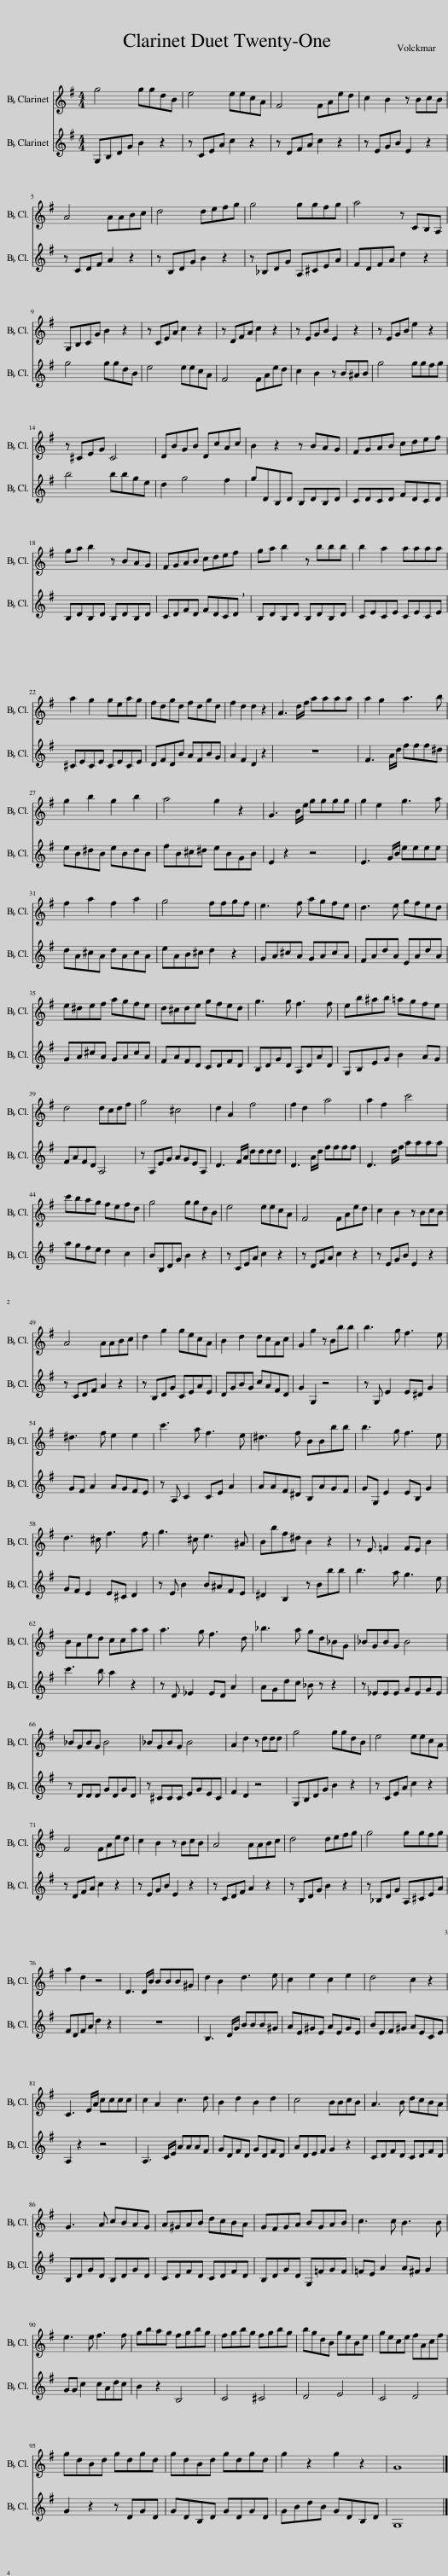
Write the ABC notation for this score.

X:1
%%score 1 2
L:1/8
M:4/4
I:linebreak $
K:none
V:1 treble transpose=-2
V:2 treble transpose=-2
V:1
[K:G] g4 ggdB | e4 eecA | F4 FAed | c2 B2 z BcB |$ A4 AABc | %5
 d4 defg | g4 ggfg | a4 z CB,A, |$ G,B,CG B2 z2 | z CEA c2 z2 | %10
 z DFA c2 z2 | z EGB E2 z2 | z EGB e2 z2 |$ z ^CEG C4 | DBGB DcAc | %15
 B2 z2 z BAG | FGAB cdef |$ ga b2 z BAG | FGAB cdef | ga b2 z bbb | %20
 b2 a2 aaaa |$ a2 g2 geag | fdgd fdgd | f2 d2 d2 z2 | A3 d/f/ aaaa | %25
 a2 g2 a3 b |$ g2 b2 g2 b2 | a4 g2 z2 | G3 B/e/ gggg | g2 e2 g3 a |$ %30
 f2 a2 f2 a2 | g4 ffgf | e3 f agfe | d3 e gfed |$ e^def agfe | %35
 d^cde gfed | g3 g f3 f | eb^ab =agfe |$ d4 dcdf | g4 ^c4 | %40
 d2 A2 f4 | f2 d2 a4 | a2 f2 c'4 |$ c'bag fefd | g4 ggdB | %45
 e4 eecA | F4 FAed | c2 B2 z BcB |$ A4 AABc | d2 g2 gecA | %50
 B2 d2 dcAc | G2 g2 z Bbb | b3 g f3 e |$ ^d3 f e2 e2 | c'3 a f3 e | %55
 ^d3 f BBbb | b3 g f3 e |$ d3 ^c f3 f | g3 ^c e3 ^A | Bbf^d B2 z2 | %60
 z E =F2 FE B2 |$ BAed ccaa | a3 g f3 d | _b3 a gd_BG | _BGBG B4 |$ %65
 _BGBG B4 | _BGBG B4 | A2 d2 z ddd | g4 ggdB | e4 eecA |$ %70
 F4 FAed | c2 B2 z BcB | A4 AABc | d4 defg | g4 ggfg |$ %75
 a2 d2 z4 | D3 D/B/ BBB^G | d2 B2 d3 e | c2 e2 c2 e2 | d4 c2 z2 |$ %80
 C3 E/A/ cccc | c2 A2 c3 d | B2 d2 B2 d2 | c4 BBcB | A3 B dcBA |$ %85
 G3 A cBAG | A^GAB dcBA | GFGA BGAB | c3 c B3 B |$ e3 e f3 f | %90
 gbag fgbg | fgbg fgbg | bgdB geBe | gece fAcf |$ gdBd gdgd | %95
 gdBd gdgd | g2 z2 g2 z2 | G8 |] %98
V:2
[K:G] G,B,DG B2 z2 | z CEA c2 z2 | z DFA c2 z2 | z EGB E2 z2 |$ z CDF A2 z2 | %5
 z B,DG B2 z2 | z _B,DG A,^CEA | FDFA d2 z2 |$ g4 ggdB | e4 eecA | %10
 F4 FAed | c2 B2 z B^AB | g4 ggfg |$ b4 bbge | d2 g4 f2 | %15
 gDB,D B,DB,D | CDCD FDCD |$ B,DB,D B,DB,D | CDFD FDC!breath!D | B,DB,D B,DB,D | %20
 CECE CECE |$ ^CECE CECE | DFDB AFBG | A2 F2 D2 z2 | z8 | %25
 F3 A/d/ fff^d |$ eB^dB eBdB | fB^c^d eBGB | E2 z2 z4 | E3 G/B/ eeee |$ %30
 dA^cA dAcA | eAB^c d2 z2 | GA^cA GAcA | FAdA EAdA |$ GA^cA GAcA | %35
 FAFD CDFD | B,DGD A,DAD | G,B,EG B2 AG |$ FAFD A,4 | z A,EG AGEA, | %40
 D3 F/A/ dddd | D3 A/d/ ffff | D3 d/f/ aaaa |$ agfe d2 c2 | BB,DG B2 z2 | %45
 z CEA c2 z2 | z DFA c2 z2 | z EGB E2 z2 |$ z CDF A2 z2 | z B,DG CEAE | %50
 DGBG cAFD | G2 G,2 z4 | z G, E2 E^D G2 |$ GF A2 AGFE | z A, C2 CE A2 | %55
 AAF^D B,AGF | GG, E2 EB, G2 |$ GF E2 E^C D2 | z E B2 B^AFE | ^D2 B,2 z Bbb | %60
 b3 a g3 e |$ c'3 b a2 z2 | z D _E2 ED A2 | AGdc _B z z2 | z _EEE GEGE |$ %65
 z DDD GDGD | z ^CCC EGEC | F2 D2 z4 | G,B,DG B2 z2 | z CEA c2 z2 |$ %70
 z DFA c2 z2 | z EGB E2 z2 | z CDF A2 z2 | z B,DG B2 z2 | z _B,DG A,^CEA |$ %75
 FDFA d2 z2 | z8 | B,3 D/G/ BBB^G | AE^GE AEGE | BEF^G AECE |$ %80
 A,2 z2 z4 | A,3 C/E/ AAAF | GDFD GDFD | ADEF G2 z2 | CDFD CDFD |$ %85
 B,DGD B,DGD | CDFD CDFD | B,DGD G,=FGF | =FE A2 A^F G2 |$ GG c2 cAdc | %90
 B2 z2 B,4 | C4 ^C4 | D4 E4 | C4 D4 |$ G2 z2 z DGD | %95
 GDB,D GDGD | GBdB GDB,D | G,8 |] %98
